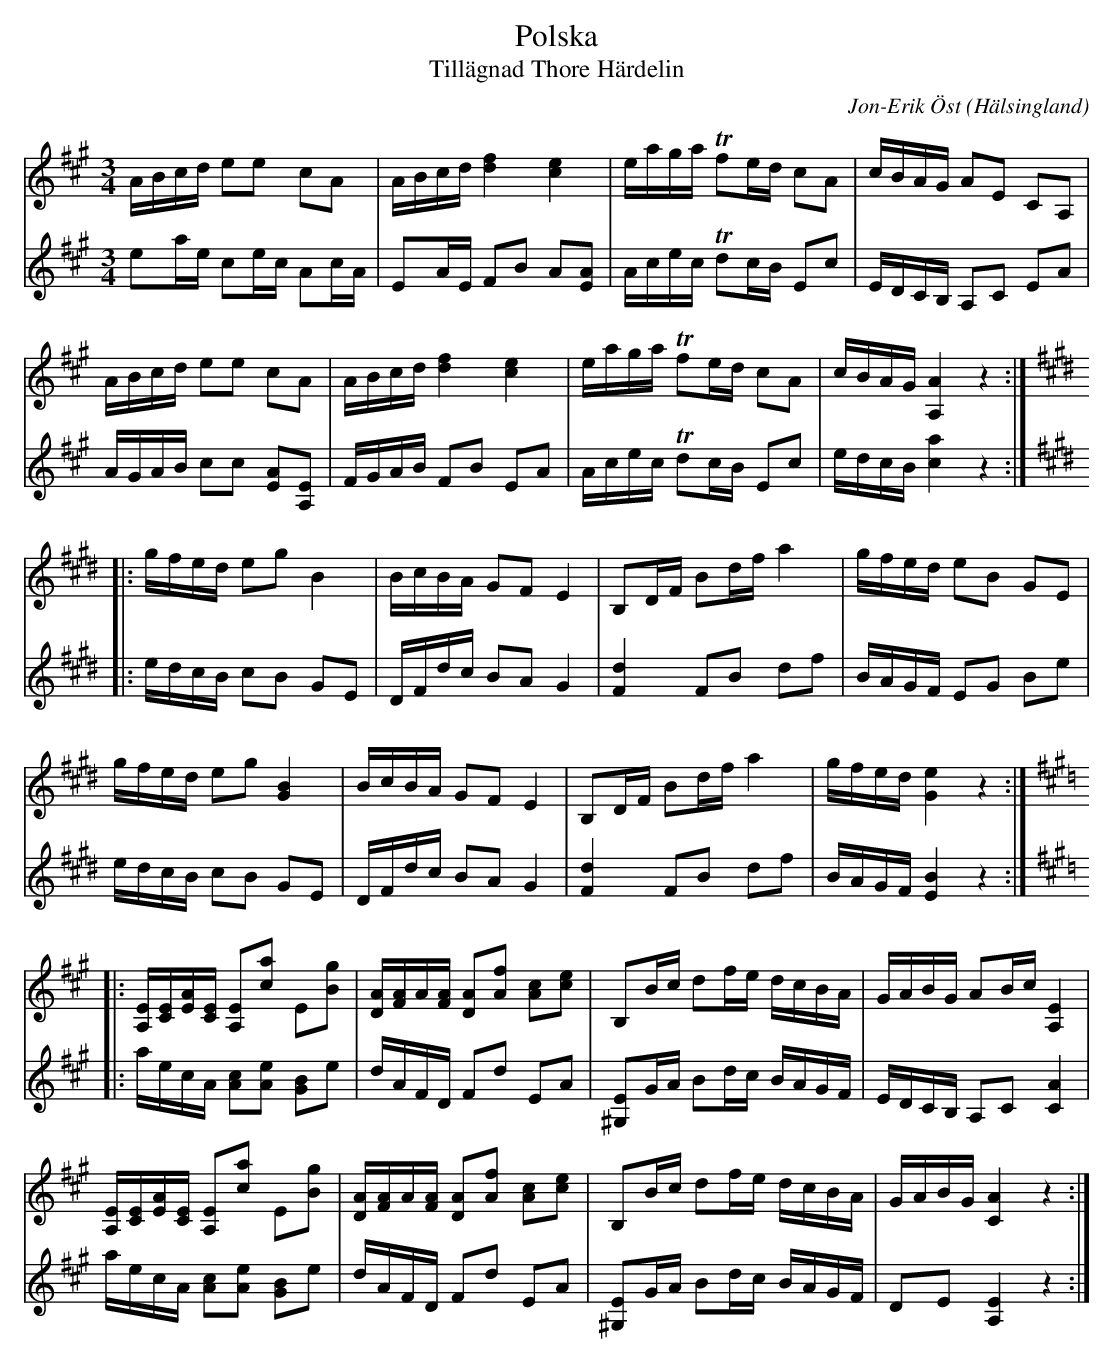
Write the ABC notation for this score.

X:1
T:Polska
T:Tillägnad Thore Härdelin
C:Jon-Erik Öst
O:Hälsingland
L:1/16
M:3/4
K:A
V:1
ABcd e2e2 c2A2 | ABcd [df]4 [ce]4 | eaga !trill!f2ed c2A2 | cBAG A2E2 C2A,2 |
ABcd e2e2 c2A2 | ABcd [df]4 [ce]4 | eaga !trill!f2ed c2A2 | cBAG [AA,]4 z4 :| [K:E]
|: gfed e2g2 B4 | BcBA G2F2 E4 | B,2DF B2df a4 | gfed e2B2 G2E2 |
gfed e2g2 [BG]4 | BcBA G2F2 E4 | B,2DF B2df a4 | gfed [eG]4 z4 :| [K:A]
|: [A,E][CE][EA][CE] [A,E]2[ca]2 E2[Bg]2 | [AD][FA]A[FA] [DA]2[Af]2 [Ac]2[ce]2 | B,2Bc d2fe dcBA | GABG A2Bc [EA,]4 |
[A,E][CE][EA][CE] [A,E]2[ca]2 E2[Bg]2 | [AD][FA]A[FA] [DA]2[Af]2 [Ac]2[ce]2 | B,2Bc d2fe dcBA | GABG [AC]4 z4 :|
V:2
e2ae c2ec A2cA | E2AE F2B2 A2[EA]2 | Acec !trill!d2cB E2c2 | EDCB, A,2C2 E2A2 |
AGAB c2c2 [AE]2[EA,]2 | FGAB F2B2 E2A2 | Acec !trill!d2cB E2c2 | edcB [ca]4 z4 :| [K:E]
|: edcB c2B2 G2E2 | DFdc B2A2 G4 | [Fd]4 F2B2 d2f2 | BAGF E2G2 B2e2 |
edcB c2B2 G2E2 | DFdc B2A2 G4 | [Fd]4 F2B2 d2f2 | BAGF [EB]4 z4 :| [K:A]
|: aecA [Ac]2[Ae]2 [GB]2e2 | dAFD F2d2 E2A2 | [^G,E]2GA B2dc BAGF | EDCB, A,2C2 [CA]4 |
aecA [Ac]2[Ae]2 [GB]2e2 | dAFD F2d2 E2A2 | [^G,E]2GA B2dc BAGF | D2E2 [EA,]4 z4 :|
